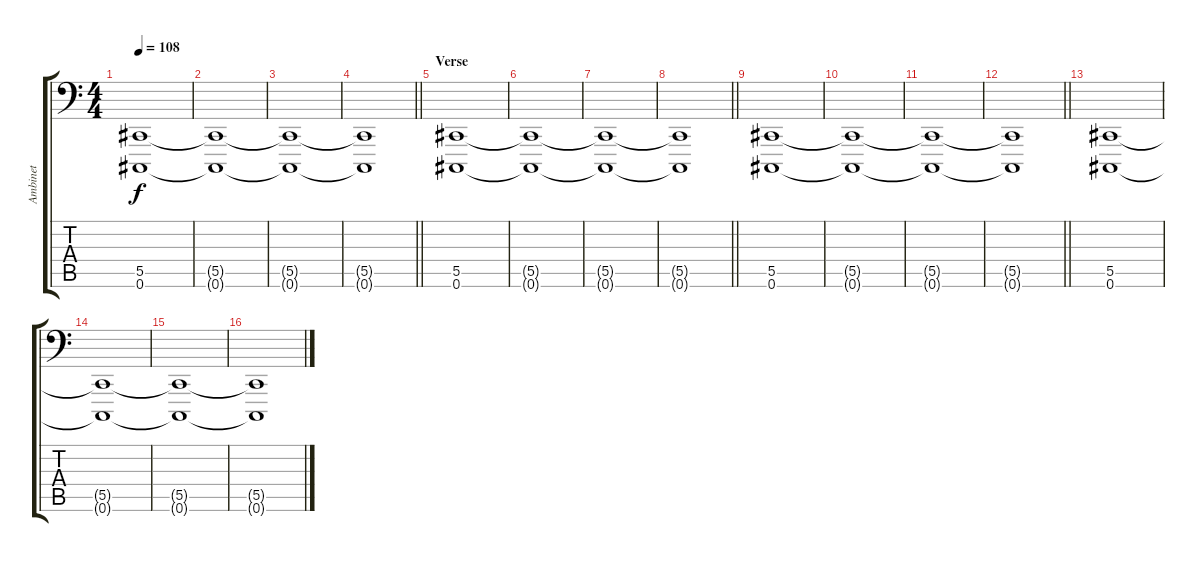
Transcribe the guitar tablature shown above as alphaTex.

\track ("Ambinet" "Ambinet") {instrument stringensemble1}
\staff {score tabs}
\tuning (Eb3 Bb2 Gb2 Db2 Ab1 Db1) {hide}
\ts (4 4)
\tempo 108
\clef f4
\ks c
(5.5 0.6).1{dy f} |
(5.5{t} 0.6{t}).1 |
(5.5{t} 0.6{t}).1 |
\barLineRight lightlight
(5.5{t} 0.6{t}).1 |
\section ("" "Verse")
(5.5 0.6).1 |
(5.5{t} 0.6{t}).1 |
(5.5{t} 0.6{t}).1 |
\barLineRight lightlight
(5.5{t} 0.6{t}).1 |
(5.5 0.6).1 |
(5.5{t} 0.6{t}).1 |
(5.5{t} 0.6{t}).1 |
\barLineRight lightlight
(5.5{t} 0.6{t}).1 |
\section ("" "")
(5.5 0.6).1 |
(5.5{t} 0.6{t}).1 |
(5.5{t} 0.6{t}).1 |
(5.5{t} 0.6{t}).1
